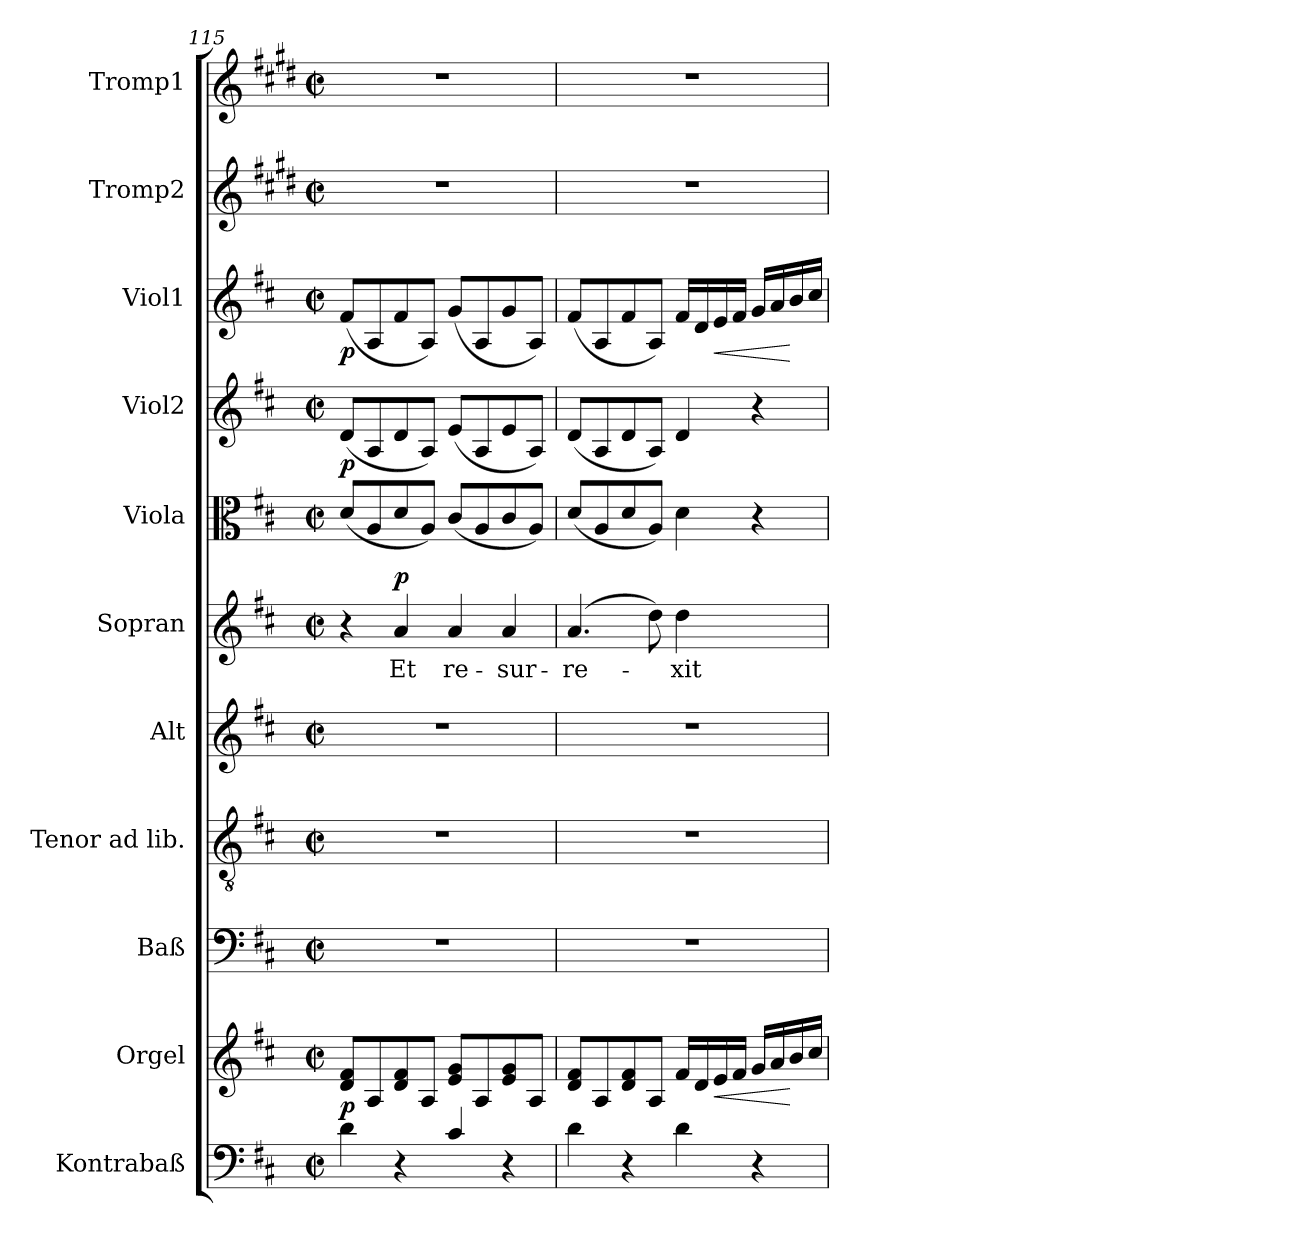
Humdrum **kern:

**kern	**dynam	**kern	**dynam	**kern	**kern	**kern	**kern	**text	**dynam	**kern	**kern	**dynam	**kern	**dynam	**kern	**kern
*part11	*part11	*part10	*part10	*part9	*part8	*part7	*part6	*part6	*part6	*part5	*part4	*part4	*part3	*part3	*part2	*part1
*staff11	*staff11	*staff10	*staff10	*staff9	*staff8	*staff7	*staff6	*staff6	*staff6	*staff5	*staff4	*staff4	*staff3	*staff3	*staff2	*staff1
*I"Kontrabaß	*	*I"Orgel	*	*I"Baß	*I"Tenor ad lib.	*I"Alt	*I"Sopran	*	*	*I"Viola	*I"Viol2	*	*I"Viol1	*	*I"Tromp2	*I"Tromp1
*	*	*	*	*	*	*	*	*	*	*I'Vla	*	*	*	*	*	*
!!LO:PB:g=z
*clefF4	*	*clefG2	*	*clefF4	*clefGv2	*clefG2	*clefG2	*	*	*clefC3	*clefG2	*	*clefG2	*	*clefG2	*clefG2
*ITrd7c12	*	*	*	*	*	*	*	*	*	*	*	*	*	*	*ITrd1c2	*ITrd1c2
*k[f#c#]	*	*k[f#c#]	*	*k[f#c#]	*k[f#c#]	*k[f#c#]	*k[f#c#]	*	*	*k[f#c#]	*k[f#c#]	*	*k[f#c#]	*	*k[f#c#]	*k[f#c#]
*D:	*	*D:	*	*D:	*D:	*D:	*D:	*	*	*D:	*D:	*	*D:	*	*D:	*D:
*M2/2	*	*M2/2	*	*M2/2	*M2/2	*M2/2	*M2/2	*	*	*M2/2	*M2/2	*	*M2/2	*	*M2/2	*M2/2
*met(c|)	*	*met(c|)	*	*met(c|)	*met(c|)	*met(c|)	*met(c|)	*	*	*met(c|)	*met(c|)	*	*met(c|)	*	*met(c|)	*met(c|)
=115	=115	=115	=115	=115	=115	=115	=115	=115	=115	=115	=115	=115	=115	=115	=115	=115
!	!LO:DY:a	!	!	!	!	!	!	!	!	!	!	!LO:DY:b	!	!LO:DY:b	!	!
4D\	p	8d/ 8f#/L	.	1r	1r	1r	4r	.	.	(<8d/L	(<8d/L	p	(<8f#/L	p	1r	1r
.	.	8A/	.	.	.	.	.	.	.	8A/	8A/	.	8A/	.	.	.
!	!	!	!	!	!	!	!	!LO:LY:b	!LO:DY:a	!	!	!	!	!	!	!
4r	.	8d/ 8f#/	.	.	.	.	4a/	Et	p	8d/	8d/	.	8f#/	.	.	.
.	.	8A/J	.	.	.	.	.	.	.	8A/J)	8A/J)	.	8A/J)	.	.	.
!	!	!	!	!	!	!	!	!LO:LY:b	!	!	!	!	!	!	!	!
4C#/	.	8e/ 8g/L	.	.	.	.	4a/	re-	.	(<8c#/L	(<8e/L	.	(<8g/L	.	.	.
.	.	8A/	.	.	.	.	.	.	.	8A/	8A/	.	8A/	.	.	.
!	!	!	!	!	!	!	!	!LO:LY:b	!	!	!	!	!	!	!	!
4r	.	8e/ 8g/	.	.	.	.	4a/	-sur-	.	8c#/	8e/	.	8g/	.	.	.
.	.	8A/J	.	.	.	.	.	.	.	8A/J)	8A/J)	.	8A/J)	.	.	.
=116	=116	=116	=116	=116	=116	=116	=116	=116	=116	=116	=116	=116	=116	=116	=116	=116
!	!	!	!	!	!	!	!	!LO:LY:b	!	!	!	!	!	!	!	!
4D\	.	8d/ 8f#/L	.	1r	1r	1r	(4.a/	-re-	.	(<8d/L	(<8d/L	.	(<8f#/L	.	1r	1r
.	.	8A/	.	.	.	.	.	.	.	8A/	8A/	.	8A/	.	.	.
4r	.	8d/ 8f#/	.	.	.	.	.	.	.	8d/	8d/	.	8f#/	.	.	.
.	.	8A/J	.	.	.	.	8dd\)	.	.	8A/J)	8A/J)	.	8A/J)	.	.	.
!	!	!	!	!	!	!	!	!LO:LY:b	!	!	!	!	!	!	!	!
4D\	.	16f#/LL	.	.	.	.	4dd\	-xit	.	4d\	4d/	.	16f#/LL	.	.	.
.	.	16d/	.	.	.	.	.	.	.	.	.	.	16d/	.	.	.
!	!	!	!LO:HP:b	!	!	!	!	!	!	!	!	!	!	!LO:HP:b	!	!
.	.	16e/	<	.	.	.	.	.	.	.	.	.	16e/	<	.	.
.	.	16f#/JJ	.	.	.	.	.	.	.	.	.	.	16f#/JJ	.	.	.
4r	.	16g/LL	.	.	.	.	4ryy	.	.	4r	4r	.	16g/LL	.	.	.
.	.	16a/	.	.	.	.	.	.	.	.	.	.	16a/	.	.	.
.	.	16b/	[	.	.	.	.	.	.	.	.	.	16b/	[	.	.
.	.	16cc#/JJ	.	.	.	.	.	.	.	.	.	.	16cc#/JJ	.	.	.
=	=	=	=	=	=	=	=	=	=	=	=	=	=	=	=	=
*-	*-	*-	*-	*-	*-	*-	*-	*-	*-	*-	*-	*-	*-	*-	*-	*-
